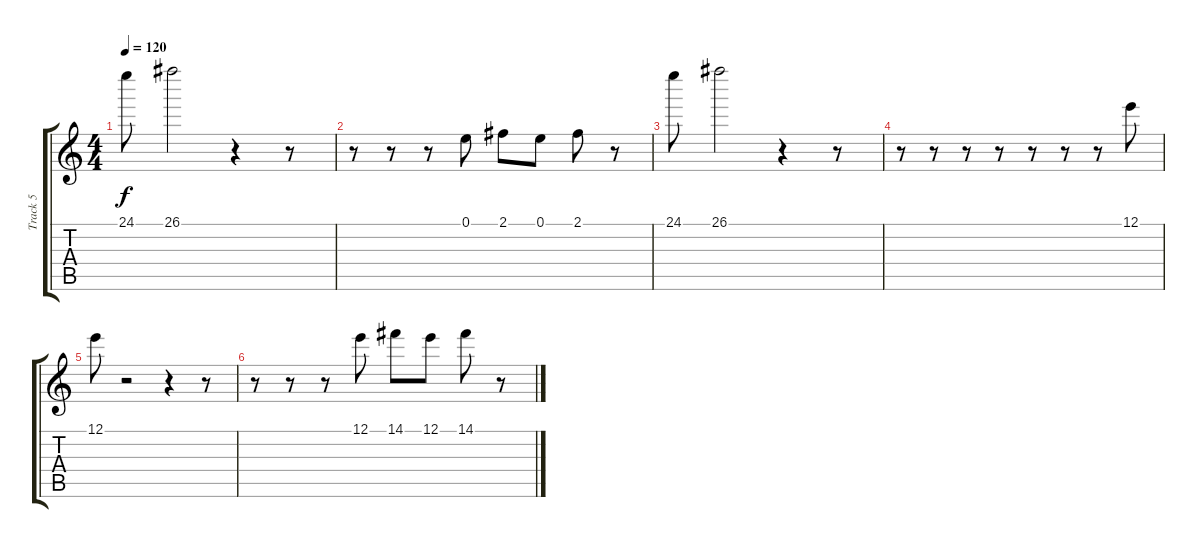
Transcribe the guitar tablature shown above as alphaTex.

\track ("Track 5" "Track 5") {instrument guitarharmonics}
\staff {score tabs}
\tuning (E4 B3 G3 D3 A2 E2) {hide}
\ts (4 4)
\tempo 120
\clef g2
\ks c
24.1.8{dy f} 26.1.2 r.4 r.8 |
r.8 r.8 r.8 0.1.8 2.1.8 0.1.8 2.1.8 r.8 |
24.1.8 26.1.2 r.4 r.8 |
r.8 r.8 r.8 r.8 r.8 r.8 r.8 12.1.8 |
12.1.8 r.2 r.4 r.8 |
r.8 r.8 r.8 12.1.8 14.1.8 12.1.8 14.1.8 r.8
